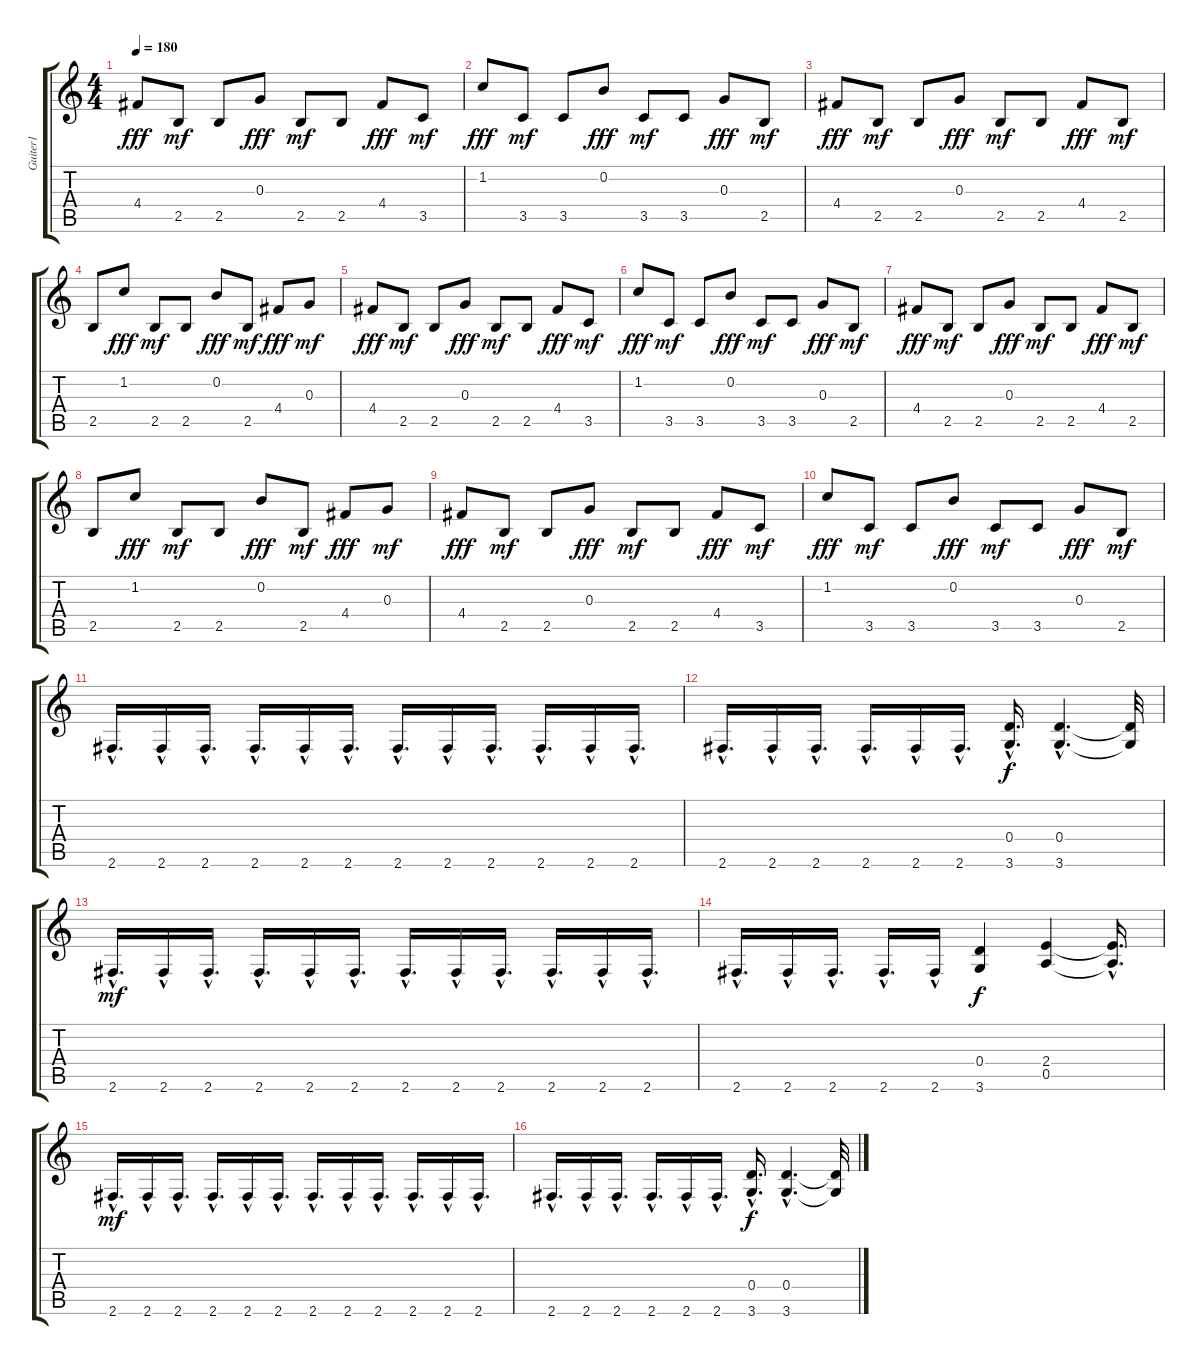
\track ("Guiter1" "Guiter1") {instrument distortionguitar}
\staff {score tabs}
\tuning (E4 B3 G3 D3 A2 E2) {hide}
\ts (4 4)
\tempo 180
\clef g2
\ks c
4.4.8{dy fff} 2.5.8{dy mf} 2.5.8 0.3.8{dy fff} 2.5.8{dy mf} 2.5.8 4.4.8{dy fff} 3.5.8{dy mf} |
1.2.8{dy fff} 3.5.8{dy mf} 3.5.8 0.2.8{dy fff} 3.5.8{dy mf} 3.5.8 0.3.8{dy fff} 2.5.8{dy mf} |
4.4.8{dy fff} 2.5.8{dy mf} 2.5.8 0.3.8{dy fff} 2.5.8{dy mf} 2.5.8 4.4.8{dy fff} 2.5.8{dy mf} |
2.5.8 1.2.8{dy fff} 2.5.8{dy mf} 2.5.8 0.2.8{dy fff} 2.5.8{dy mf} 4.4.8{dy fff} 0.3.8{dy mf} |
4.4.8{dy fff} 2.5.8{dy mf} 2.5.8 0.3.8{dy fff} 2.5.8{dy mf} 2.5.8 4.4.8{dy fff} 3.5.8{dy mf} |
1.2.8{dy fff} 3.5.8{dy mf} 3.5.8 0.2.8{dy fff} 3.5.8{dy mf} 3.5.8 0.3.8{dy fff} 2.5.8{dy mf} |
4.4.8{dy fff} 2.5.8{dy mf} 2.5.8 0.3.8{dy fff} 2.5.8{dy mf} 2.5.8 4.4.8{dy fff} 2.5.8{dy mf} |
2.5.8 1.2.8{dy fff} 2.5.8{dy mf} 2.5.8 0.2.8{dy fff} 2.5.8{dy mf} 4.4.8{dy fff} 0.3.8{dy mf} |
4.4.8{dy fff} 2.5.8{dy mf} 2.5.8 0.3.8{dy fff} 2.5.8{dy mf} 2.5.8 4.4.8{dy fff} 3.5.8{dy mf} |
1.2.8{dy fff} 3.5.8{dy mf} 3.5.8 0.2.8{dy fff} 3.5.8{dy mf} 3.5.8 0.3.8{dy fff} 2.5.8{dy mf} |
2.6{hac}.16{d} 2.6{hac}.16 2.6{hac}.16{d} 2.6{hac}.16{d} 2.6{hac}.16 2.6{hac}.16{d} 2.6{hac}.16{d} 2.6{hac}.16 2.6{hac}.16{d} 2.6{hac}.16{d} 2.6{hac}.16 2.6{hac}.16{d} |
2.6{hac}.16{d} 2.6{hac}.16 2.6{hac}.16{d} 2.6{hac}.16{d} 2.6{hac}.16 2.6{hac}.16{d} (0.4{hac} 3.6{hac}).16{d dy f} (0.4{hac} 3.6{hac}).4{d} (0.4{t} 3.6{t}).32 |
2.6{hac}.16{d dy mf} 2.6{hac}.16 2.6{hac}.16{d} 2.6{hac}.16{d} 2.6{hac}.16 2.6{hac}.16{d} 2.6{hac}.16{d} 2.6{hac}.16 2.6{hac}.16{d} 2.6{hac}.16{d} 2.6{hac}.16 2.6{hac}.16{d} |
2.6{hac}.16{d} 2.6{hac}.16 2.6{hac}.16{d} 2.6{hac}.16{d} 2.6{hac}.16 (0.4 3.6).4{dy f} (2.4 0.5).4 (2.4{hac t} 0.5{hac t}).16{d} |
2.6{hac}.16{d dy mf} 2.6{hac}.16 2.6{hac}.16{d} 2.6{hac}.16{d} 2.6{hac}.16 2.6{hac}.16{d} 2.6{hac}.16{d} 2.6{hac}.16 2.6{hac}.16{d} 2.6{hac}.16{d} 2.6{hac}.16 2.6{hac}.16{d} |
2.6{hac}.16{d} 2.6{hac}.16 2.6{hac}.16{d} 2.6{hac}.16{d} 2.6{hac}.16 2.6{hac}.16{d} (0.4{hac} 3.6{hac}).16{d dy f} (0.4{hac} 3.6{hac}).4{d} (0.4{t} 3.6{t}).32
